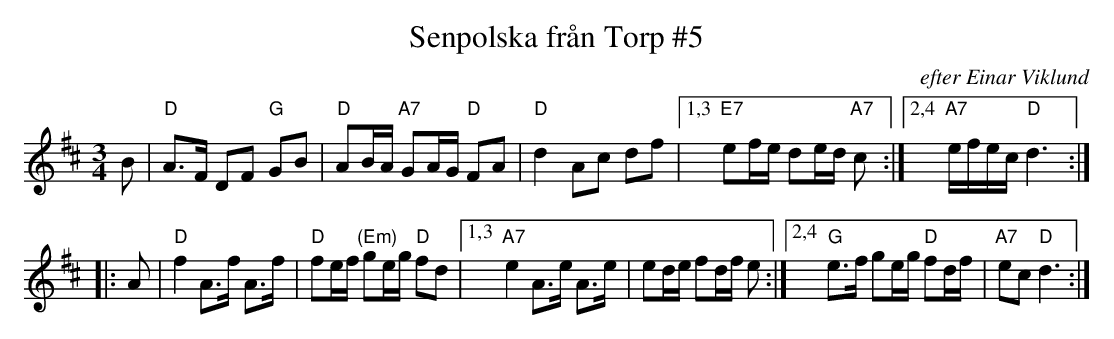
X:1
T: Senpolska fr\aan Torp #5
C: efter Einar Viklund
M: 3/4
L: 1/8
K: D
B \
| "D"A>F DF "G"GB | "D"AB/A/ "A7"GA/G/ "D"FA | "D"d2 Ac df \
|1,3 "E7"ef/e/ de/d/ "A7"c :|2,4 "A7"e/f/e/c/ "D"d3 :|
|: A \
| "D"f2 A>f A>f | "D"fe/f/ "(Em)"ge/g/ "D"fd \
|1,3 "A7"e2 A>e A>e | ed/e/ fd/f/ e \
:|2,4 "G"e>f ge/g/ "D"fd/f/ | "A7"ec "D"d3 :|
